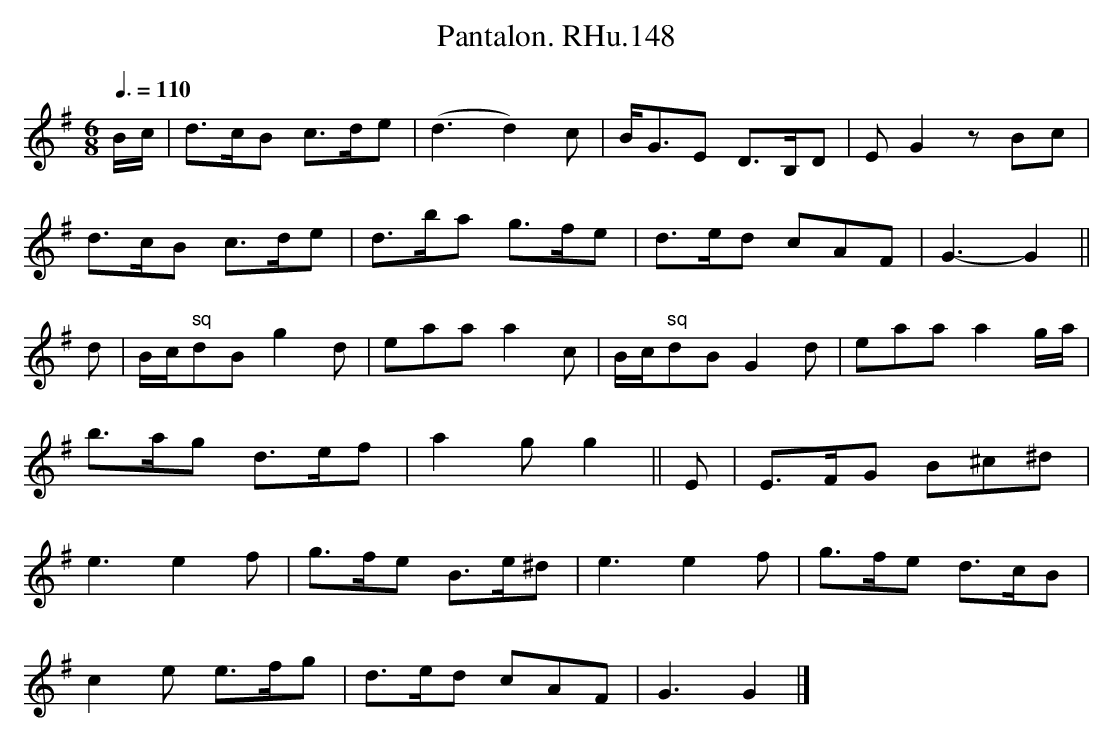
X:1
T:Pantalon. RHu.148
M:6/8
L:1/8
Q:3/8=110
K:G major
B/c/|d>cB c>de|(d3d2)c|B<GE D>B,D|E G2zBc|!
d>cB c>de|d>ba g>fe|d>ed cAF|G3-G2||!
d|B/c/"sq"dBg2d|eaaa2c|B/c/"sq"dBG2d|eaaa2g/a/|!
b>ag d>ef|a2gg2||E|E>FG B^c^d|!
e3e2f|g>fe B>e^d|e3e2 f|g>fe d>cB|!
c2e e>fg|d>ed cAF|G3G2|]
